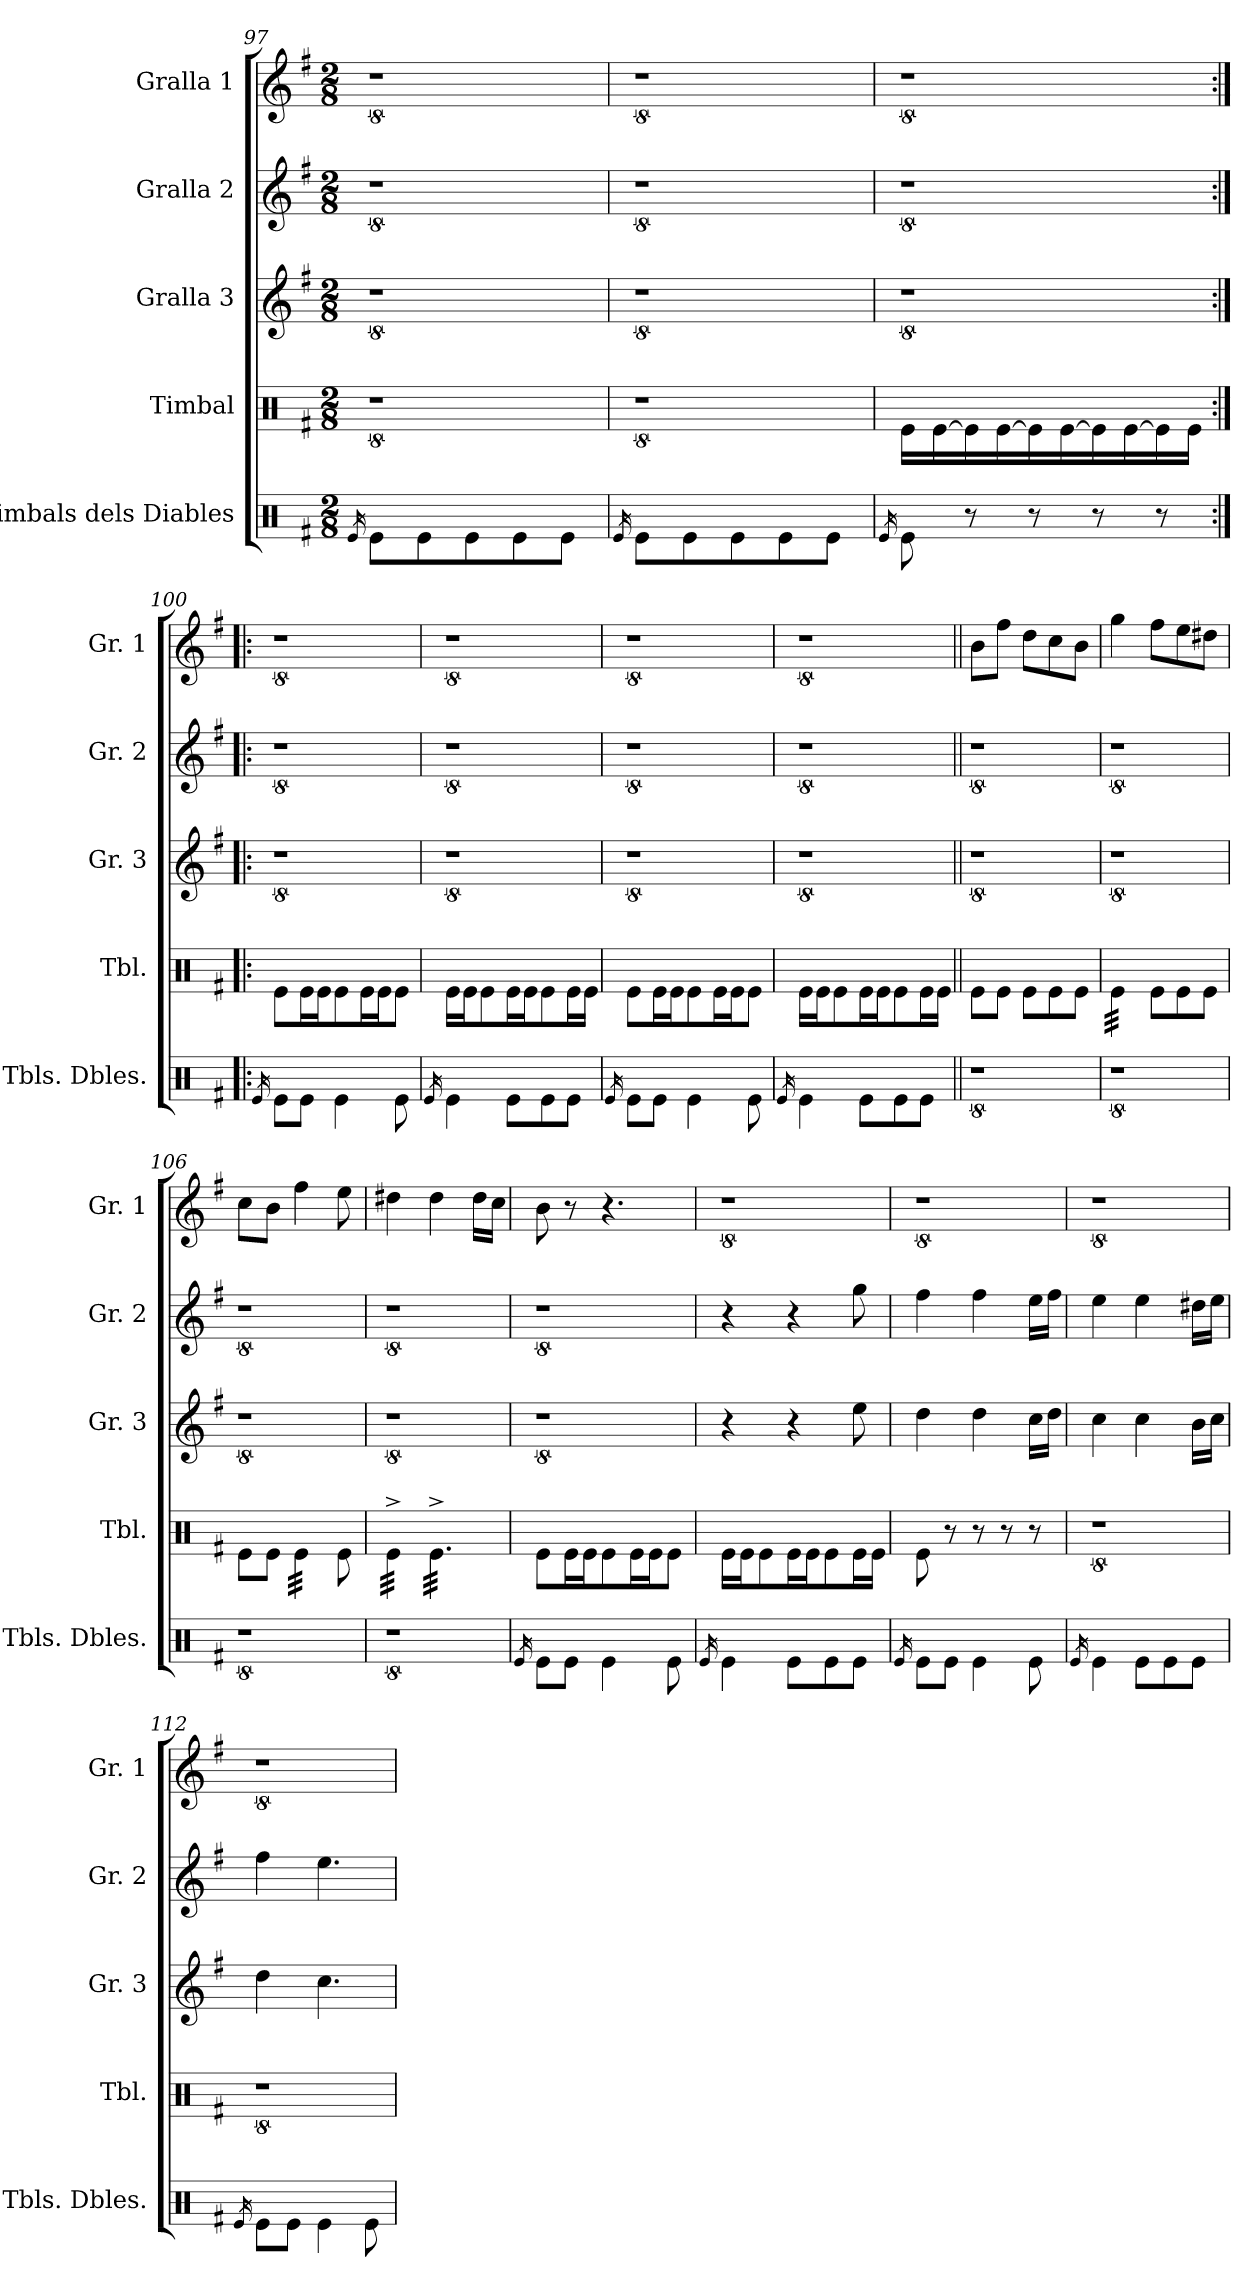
**kern	**kern	**kern	**kern	**kern
*part5	*part4	*part3	*part2	*part1
*staff5	*staff4	*staff3	*staff2	*staff1
*I"Timbals dels Diables	*I"Timbal	*I"Gralla 3	*I"Gralla 2	*I"Gralla 1
*I'Tbls. Dbles.	*I'Tbl.	*I'Gr. 3	*I'Gr. 2	*I'Gr. 1
*clefX	*clefX	*clefG2	*clefG2	*clefG2
*k[f#]	*k[f#]	*k[f#]	*k[f#]	*k[f#]
*G:	*G:	*G:	*G:	*G:
*M2/8+3/8	*M2/8+3/8	*M2/8+3/8	*M2/8+3/8	*M2/8+3/8
=97	=97	=97	=97	=97
16qRe/	.	.	.	.
8Re\L	8%5r	8%5r	8%5r	8%5r
8Re\	.	.	.	.
8Re\	.	.	.	.
8Re\	.	.	.	.
8Re\J	.	.	.	.
=98	=98	=98	=98	=98
16qRe/	.	.	.	.
8Re\L	8%5r	8%5r	8%5r	8%5r
8Re\	.	.	.	.
8Re\	.	.	.	.
8Re\	.	.	.	.
8Re\J	.	.	.	.
=99	=99	=99	=99	=99
16qRe/	.	.	.	.
8Re\	16Re\LL	8%5r	8%5r	8%5r
.	[16Re\	.	.	.
8r	16Re\]	.	.	.
.	[16Re\	.	.	.
8r	16Re\]	.	.	.
.	[16Re\	.	.	.
8r	16Re\]	.	.	.
.	[16Re\	.	.	.
8r	16Re\]	.	.	.
.	16Re\JJ	.	.	.
!!LO:PB:g=z
=100:|!|:	=100:|!|:	=100:|!|:	=100:|!|:	=100:|!|:
16qRe/	.	.	.	.
8Re\L	8Re\L	8%5r	8%5r	8%5r
8Re\J	16Re\L	.	.	.
.	16Re\J	.	.	.
4Re\	8Re\	.	.	.
.	16Re\L	.	.	.
.	16Re\J	.	.	.
8Re\	8Re\J	.	.	.
=101	=101	=101	=101	=101
16qRe/	.	.	.	.
4Re\	16Re\LL	8%5r	8%5r	8%5r
.	16Re\J	.	.	.
.	8Re\	.	.	.
8Re\L	16Re\L	.	.	.
.	16Re\J	.	.	.
8Re\	8Re\	.	.	.
8Re\J	16Re\L	.	.	.
.	16Re\JJ	.	.	.
=102	=102	=102	=102	=102
16qRe/	.	.	.	.
8Re\L	8Re\L	8%5r	8%5r	8%5r
8Re\J	16Re\L	.	.	.
.	16Re\J	.	.	.
4Re\	8Re\	.	.	.
.	16Re\L	.	.	.
.	16Re\J	.	.	.
8Re\	8Re\J	.	.	.
=103	=103	=103	=103	=103
16qRe/	.	.	.	.
4Re\	16Re\LL	8%5r	8%5r	8%5r
.	16Re\J	.	.	.
.	8Re\	.	.	.
8Re\L	16Re\L	.	.	.
.	16Re\J	.	.	.
8Re\	8Re\	.	.	.
8Re\J	16Re\L	.	.	.
.	16Re\JJ	.	.	.
=104||	=104||	=104||	=104||	=104||
8%5r	8Re\L	8%5r	8%5r	8b\L
.	8Re\J	.	.	8ff#\J
.	8Re\L	.	.	8dd\L
.	8Re\	.	.	8cc\
.	8Re\J	.	.	8b\J
=105	=105	=105	=105	=105
*	*tremolo	*	*	*
8%5r	32Re\LLL	8%5r	8%5r	4gg\
.	32Re\	.	.	.
.	32Re\	.	.	.
.	32Re\	.	.	.
.	32Re\	.	.	.
.	32Re\	.	.	.
.	32Re\	.	.	.
.	32Re\JJJ	.	.	.
*	*Xtremolo	*	*	*
.	8Re\L	.	.	8ff#\L
.	8Re\	.	.	8ee\
.	8Re\J	.	.	8dd#X\J
=106	=106	=106	=106	=106
8%5r	8Re\L	8%5r	8%5r	8cc\L
.	8Re\J	.	.	8b\J
*	*tremolo	*	*	*
.	32Re\LLL	.	.	4ff#\
.	32Re\	.	.	.
.	32Re\	.	.	.
.	32Re\	.	.	.
.	32Re\	.	.	.
.	32Re\	.	.	.
.	32Re\	.	.	.
.	32Re\JJJ	.	.	.
*	*Xtremolo	*	*	*
.	8Re\	.	.	8ee\
!!LO:LB:g=z
=107	=107	=107	=107	=107
*	*tremolo	*	*	*
8%5r	32Re^>\LLL	8%5r	8%5r	4dd#X\
.	32Re^>\	.	.	.
.	32Re^>\	.	.	.
.	32Re^>\	.	.	.
.	32Re^>\	.	.	.
.	32Re^>\	.	.	.
.	32Re^>\	.	.	.
.	32Re^>\JJJ	.	.	.
.	32Re^>\LLL	.	.	4dd#\
.	32Re^>\	.	.	.
.	32Re^>\	.	.	.
.	32Re^>\	.	.	.
.	32Re^>\	.	.	.
.	32Re^>\	.	.	.
.	32Re^>\	.	.	.
.	32Re^>\	.	.	.
.	32Re^>\	.	.	16dd#\LL
.	32Re^>\	.	.	.
.	32Re^>\	.	.	16cc\JJ
.	32Re^>\JJJ	.	.	.
*	*Xtremolo	*	*	*
=108	=108	=108	=108	=108
16qRe/	.	.	.	.
8Re\L	8Re\L	8%5r	8%5r	8b\
8Re\J	16Re\L	.	.	8r
.	16Re\J	.	.	.
4Re\	8Re\	.	.	4.r
.	16Re\L	.	.	.
.	16Re\J	.	.	.
8Re\	8Re\J	.	.	.
=109	=109	=109	=109	=109
16qRe/	.	.	.	.
4Re\	16Re\LL	4r	4r	8%5r
.	16Re\J	.	.	.
.	8Re\	.	.	.
8Re\L	16Re\L	4r	4r	.
.	16Re\J	.	.	.
8Re\	8Re\	.	.	.
8Re\J	16Re\L	8ee\	8gg\	.
.	16Re\JJ	.	.	.
=110	=110	=110	=110	=110
16qRe/	.	.	.	.
8Re\L	8Re\	4dd\	4ff#\	8%5r
8Re\J	8r	.	.	.
4Re\	8r	4dd\	4ff#\	.
.	8r	.	.	.
8Re\	8r	16cc\LL	16ee\LL	.
.	.	16dd\JJ	16ff#\JJ	.
=111	=111	=111	=111	=111
16qRe/	.	.	.	.
4Re\	8%5r	4cc\	4ee\	8%5r
8Re\L	.	4cc\	4ee\	.
8Re\	.	.	.	.
8Re\J	.	16b\LL	16dd#X\LL	.
.	.	16cc\JJ	16ee\JJ	.
=112	=112	=112	=112	=112
16qRe/	.	.	.	.
8Re\L	8%5r	4dd\	4ff#\	8%5r
8Re\J	.	.	.	.
4Re\	.	4.cc\	4.ee\	.
8Re\	.	.	.	.
=	=	=	=	=
*-	*-	*-	*-	*-
